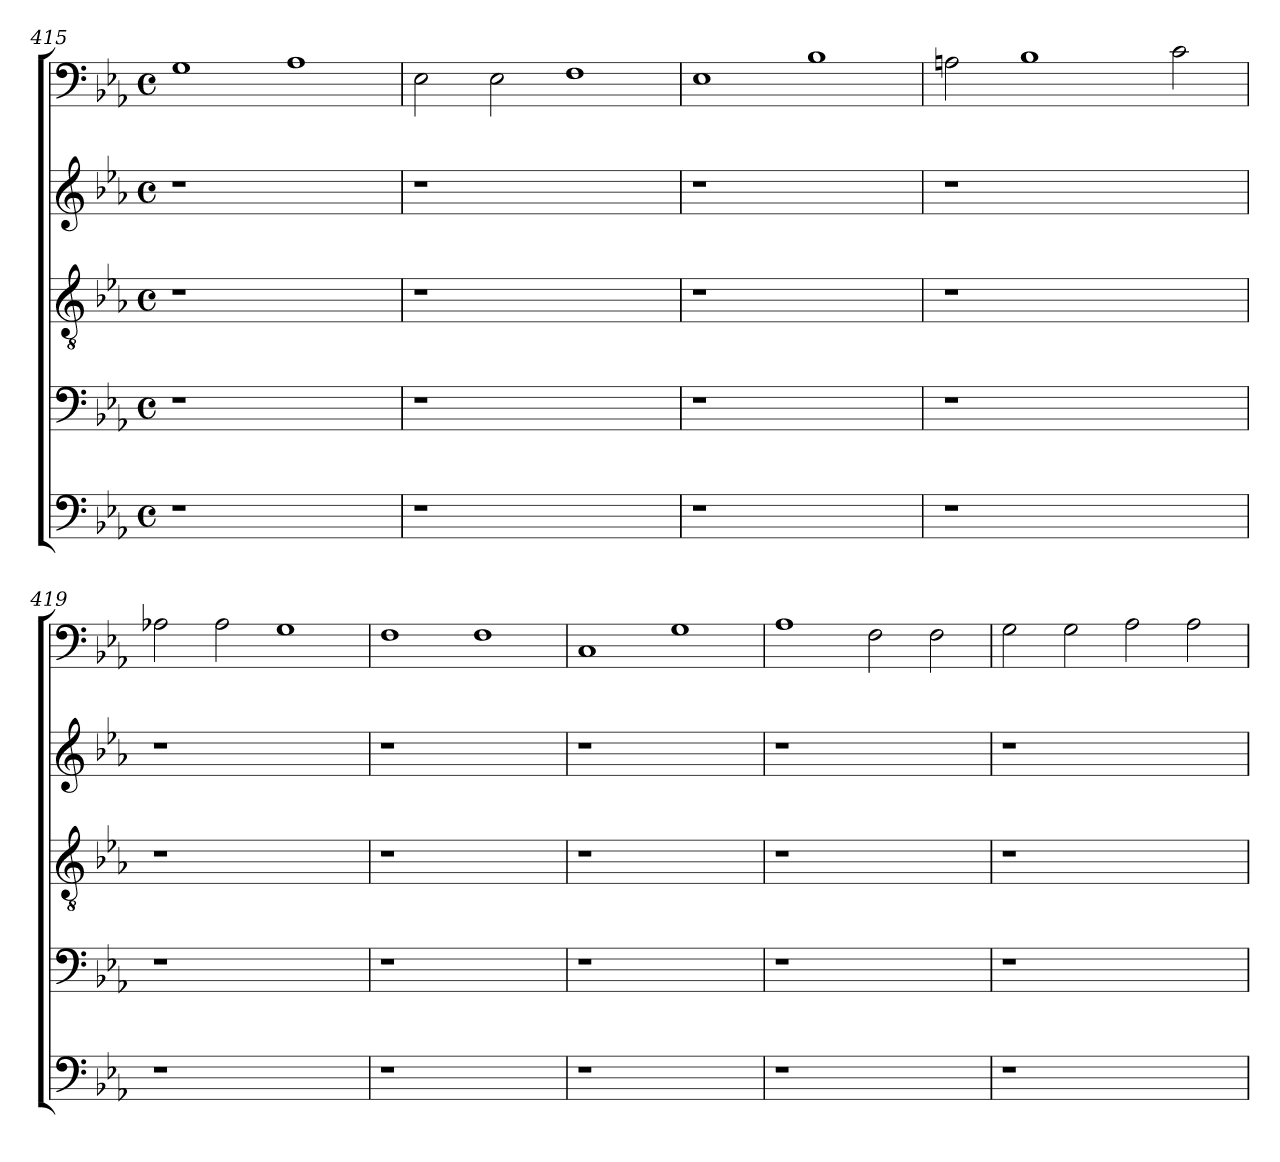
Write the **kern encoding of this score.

**kern	**kern	**kern	**kern	**kern
*part5	*part4	*part3	*part2	*part1
*staff5	*staff4	*staff3	*staff2	*staff1
*clefF4	*clefF4	*clefGv2	*clefG2	*clefF4
*	*ITrd-3c-5	*ITrd-3c-5	*ITrd-3c-5	*ITrd-3c-5
*k[b-e-a-]	*k[b-e-a-d-]	*k[b-e-a-d-]	*k[b-e-a-d-]	*k[b-e-a-d-]
*E-:	*A-:	*A-:	*A-:	*A-:
*M4/4	*M4/4	*M4/4	*M4/4	*M4/4
*met(c)	*met(c)	*met(c)	*met(c)	*met(c)
=415	=415	=415	=415	=415
1r	1r	1r	1r	1c
1ryy	1ryy	1ryy	1ryy	1d-
=416	=416	=416	=416	=416
1r	1r	1r	1r	2A-\
.	.	.	.	2A-\
1ryy	1ryy	1ryy	1ryy	1B-
=417	=417	=417	=417	=417
1r	1r	1r	1r	1A-
1ryy	1ryy	1ryy	1ryy	1e-
!!LO:LB:g=z
=418	=418	=418	=418	=418
1r	1r	1r	1r	2dn\
.	.	.	.	1e-
1ryy	1ryy	1ryy	1ryy	.
.	.	.	.	2f\
=419	=419	=419	=419	=419
1r	1r	1r	1r	2d-X\
.	.	.	.	2d-\
1ryy	1ryy	1ryy	1ryy	1c
=420	=420	=420	=420	=420
1r	1r	1r	1r	1B-
1ryy	1ryy	1ryy	1ryy	1B-
=421	=421	=421	=421	=421
1r	1r	1r	1r	1F
1ryy	1ryy	1ryy	1ryy	1c
!!LO:LB:g=z
=422	=422	=422	=422	=422
1r	1r	1r	1r	1d-
1ryy	1ryy	1ryy	1ryy	2B-\
.	.	.	.	2B-\
=423	=423	=423	=423	=423
1r	1r	1r	1r	2c\
.	.	.	.	2c\
1ryy	1ryy	1ryy	1ryy	2d-\
.	.	.	.	2d-\
=	=	=	=	=
*-	*-	*-	*-	*-
